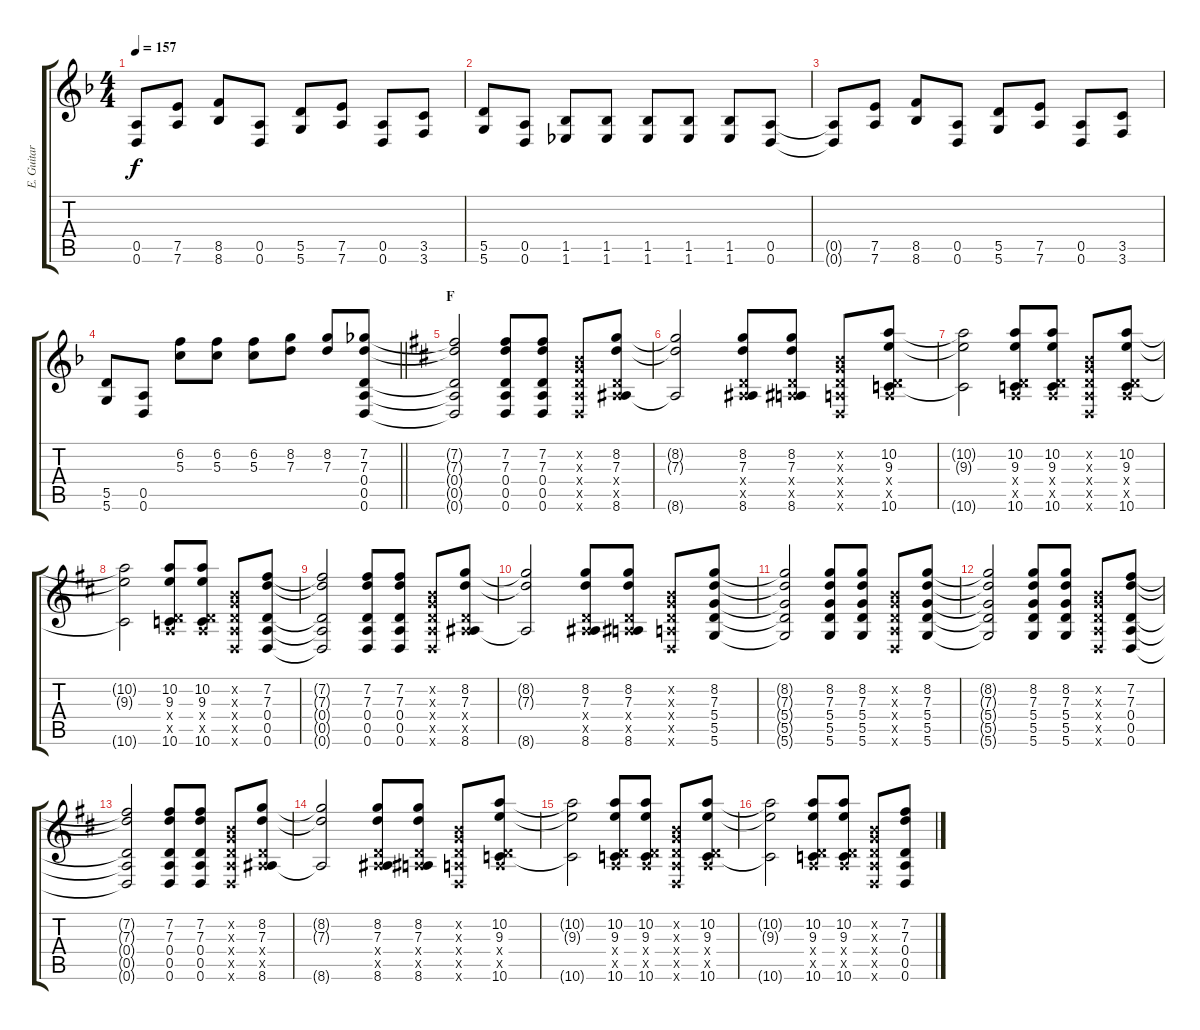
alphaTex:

\track ("E. Guitar I" "E. Guitar ") {instrument overdrivenguitar}
\staff {score tabs}
\tuning (E4 B3 G3 D3 A2 D2) {hide}
\ts (4 4)
\tempo 157
\clef g2
\ks f
(0.5{t} 0.6{t}).8{dy f} (7.5 7.6).8 (8.5 8.6).8 (0.5 0.6).8 (5.5 5.6).8 (7.5 7.6).8 (0.5 0.6).8 (3.5 3.6).8 |
(5.5 5.6).8 (0.5 0.6).8 (1.5 1.6).8 (1.5 1.6).8 (1.5 1.6).8 (1.5 1.6).8 (1.5 1.6).8 (0.5 0.6).8 |
(0.5{t} 0.6{t}).8 (7.5 7.6).8 (8.5 8.6).8 (0.5 0.6).8 (5.5 5.6).8 (7.5 7.6).8 (0.5 0.6).8 (3.5 3.6).8 |
\barLineRight lightlight
(5.5 5.6).8 (0.5 0.6).8 (6.2 5.3).8 (6.2 5.3).8 (6.2 5.3).8 (8.2 7.3).8 (8.2 7.3).8 (7.2 7.3 0.4 0.5 0.6).8 |
\section ("" "F")
\ks d
(7.2{t} 7.3{t} 0.4{t} 0.5{t} 0.6{t}).2 (7.2 7.3 0.4 0.5 0.6).8 (7.2 7.3 0.4 0.5 0.6).8 (0.2{x} 0.3{x} 0.4{x} 0.5{x} 0.6{x}).8 (8.2 7.3 0.4{x} 0.5{x} 8.6).8 |
(8.2{t} 7.3{t} 8.6{t}).2 (8.2 7.3 0.4{x} 0.5{x} 8.6).8 (8.2 7.3 0.4{x} 0.5{x} 8.6).8 (0.2{x} 0.3{x} 0.4{x} 0.5{x} 0.6{x}).8 (10.2 9.3 0.4{x} 0.5{x} 10.6).8 |
(10.2{t} 9.3{t} 10.6{t}).2 (10.2 9.3 0.4{x} 0.5{x} 10.6).8 (10.2 9.3 0.4{x} 0.5{x} 10.6).8 (0.2{x} 0.3{x} 0.4{x} 0.5{x} 0.6{x}).8 (10.2 9.3 0.4{x} 0.5{x} 10.6).8 |
(10.2{t} 9.3{t} 10.6{t}).2 (10.2 9.3 0.4{x} 0.5{x} 10.6).8 (10.2 9.3 0.4{x} 0.5{x} 10.6).8 (0.2{x} 0.3{x} 0.4{x} 0.5{x} 0.6{x}).8 (7.2 7.3 0.4 0.5 0.6).8 |
(7.2{t} 7.3{t} 0.4{t} 0.5{t} 0.6{t}).2 (7.2 7.3 0.4 0.5 0.6).8 (7.2 7.3 0.4 0.5 0.6).8 (0.2{x} 0.3{x} 0.4{x} 0.5{x} 0.6{x}).8 (8.2 7.3 0.4{x} 0.5{x} 8.6).8 |
(8.2{t} 7.3{t} 8.6{t}).2 (8.2 7.3 0.4{x} 0.5{x} 8.6).8 (8.2 7.3 0.4{x} 0.5{x} 8.6).8 (0.2{x} 0.3{x} 0.4{x} 0.5{x} 0.6{x}).8 (8.2 7.3 5.4 5.5 5.6).8 |
(8.2{t} 7.3{t} 5.4{t} 5.5{t} 5.6{t}).2 (8.2 7.3 5.4 5.5 5.6).8 (8.2 7.3 5.4 5.5 5.6).8 (0.2{x} 0.3{x} 0.4{x} 0.5{x} 0.6{x}).8 (8.2 7.3 5.4 5.5 5.6).8 |
(8.2{t} 7.3{t} 5.4{t} 5.5{t} 5.6{t}).2 (8.2 7.3 5.4 5.5 5.6).8 (8.2 7.3 5.4 5.5 5.6).8 (0.2{x} 0.3{x} 0.4{x} 0.5{x} 0.6{x}).8 (7.2 7.3 0.4 0.5 0.6).8 |
(7.2{t} 7.3{t} 0.4{t} 0.5{t} 0.6{t}).2 (7.2 7.3 0.4 0.5 0.6).8 (7.2 7.3 0.4 0.5 0.6).8 (0.2{x} 0.3{x} 0.4{x} 0.5{x} 0.6{x}).8 (8.2 7.3 0.4{x} 0.5{x} 8.6).8 |
(8.2{t} 7.3{t} 8.6{t}).2 (8.2 7.3 0.4{x} 0.5{x} 8.6).8 (8.2 7.3 0.4{x} 0.5{x} 8.6).8 (0.2{x} 0.3{x} 0.4{x} 0.5{x} 0.6{x}).8 (10.2 9.3 0.4{x} 0.5{x} 10.6).8 |
(10.2{t} 9.3{t} 10.6{t}).2 (10.2 9.3 0.4{x} 0.5{x} 10.6).8 (10.2 9.3 0.4{x} 0.5{x} 10.6).8 (0.2{x} 0.3{x} 0.4{x} 0.5{x} 0.6{x}).8 (10.2 9.3 0.4{x} 0.5{x} 10.6).8 |
(10.2{t} 9.3{t} 10.6{t}).2 (10.2 9.3 0.4{x} 0.5{x} 10.6).8 (10.2 9.3 0.4{x} 0.5{x} 10.6).8 (0.2{x} 0.3{x} 0.4{x} 0.5{x} 0.6{x}).8 (7.2 7.3 0.4 0.5 0.6).8
